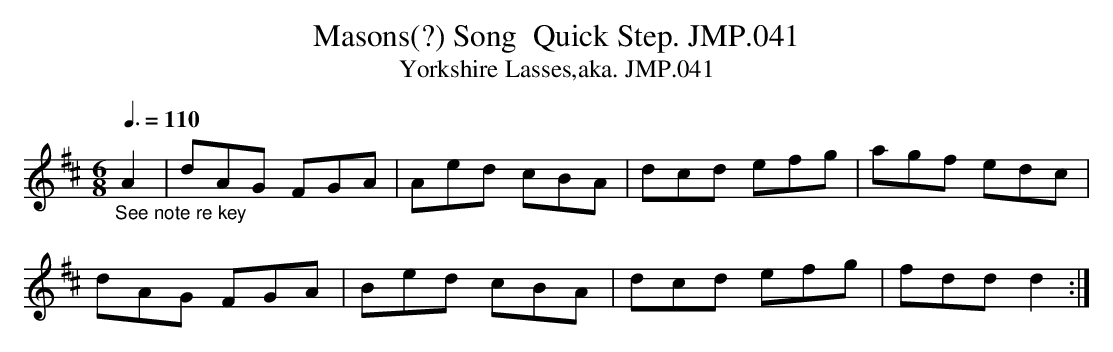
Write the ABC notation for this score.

X:1
T:Masons(?) Song  Quick Step. JMP.041
T:Yorkshire Lasses,aka. JMP.041
M:6/8
L:1/8
Q:3/8=110
K:D Major
"_See note re key"A2 | dAG FGA | Aed cBA | dcd efg | agf edc |
dAG FGA | Bed cBA | dcd efg | fdd d2 :|
